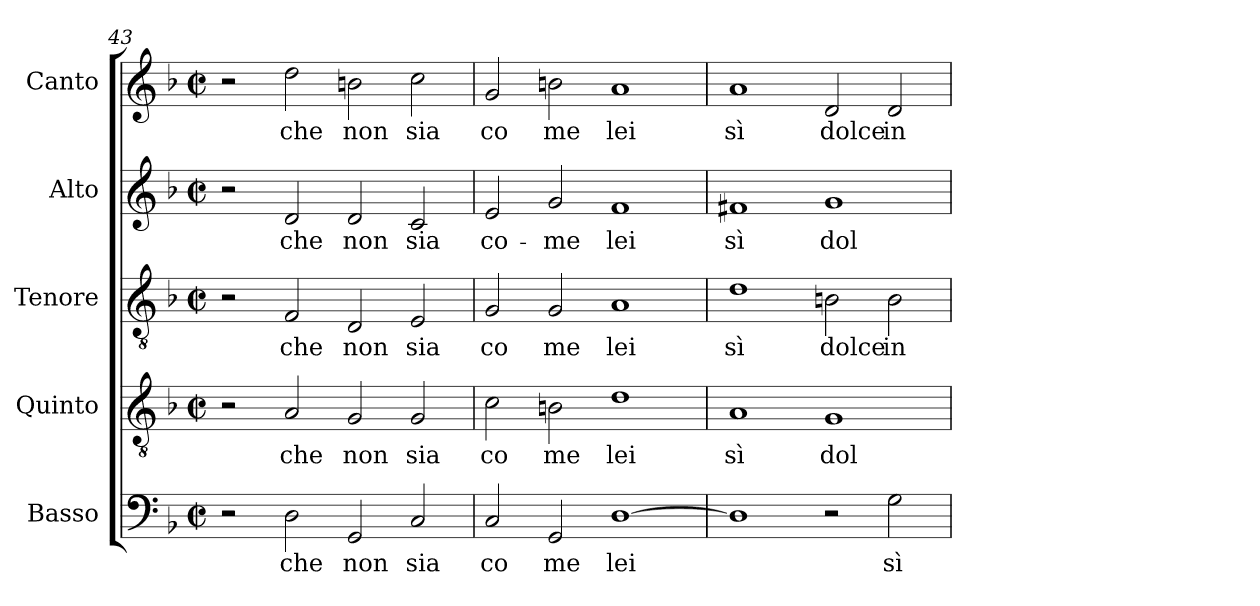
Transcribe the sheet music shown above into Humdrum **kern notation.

**kern	**text	**kern	**text	**kern	**text	**kern	**text	**kern	**text
*part5	*part5	*part4	*part4	*part3	*part3	*part2	*part2	*part1	*part1
*staff5	*staff5	*staff4	*staff4	*staff3	*staff3	*staff2	*staff2	*staff1	*staff1
*I"Basso	*	*I"Quinto	*	*I"Tenore	*	*I"Alto	*	*I"Canto	*
*clefF4	*	*clefGv2	*	*clefGv2	*	*clefG2	*	*clefG2	*
*k[b-]	*	*k[b-]	*	*k[b-]	*	*k[b-]	*	*k[b-]	*
*F:	*	*F:	*	*F:	*	*F:	*	*F:	*
*M2/2	*	*M2/2	*	*M2/2	*	*M2/2	*	*M2/2	*
*met(c|)	*	*met(c|)	*	*met(c|)	*	*met(c|)	*	*met(c|)	*
=43	=43	=43	=43	=43	=43	=43	=43	=43	=43
2r	.	2r	.	2r	.	2r	.	2r	.
!	!LO:LY:b:cj	!	!LO:LY:b:cj	!	!LO:LY:b:cj	!	!LO:LY:b:cj	!	!LO:LY:b:cj
2D\	che	2A/	che	2F/	che	2d/	che	2dd\	che
!	!LO:LY:b:cj	!	!LO:LY:b:cj	!	!LO:LY:b:cj	!	!LO:LY:b:cj	!	!LO:LY:b:cj
2GG/	non	2G/	non	2D/	non	2d/	non	2bn\	non
!	!LO:LY:b:cj	!	!LO:LY:b:cj	!	!LO:LY:b:cj	!	!LO:LY:b:cj	!	!LO:LY:b:cj
2C/	sia	2G/	sia	2E/	sia	2c/	sia	2cc\	sia
=44	=44	=44	=44	=44	=44	=44	=44	=44	=44
!	!LO:LY:b:cj	!	!LO:LY:b:cj	!	!LO:LY:b:cj	!	!LO:LY:b:cj	!	!LO:LY:b:cj
2C/	co	2c\	co	2G/	co	2e/	co-	2g/	co
!	!LO:LY:b:cj	!	!LO:LY:b:cj	!	!LO:LY:b:cj	!	!LO:LY:b:cj	!	!LO:LY:b:cj
2GG/	me	2Bn\	me	2G/	me	2g/	-me	2b\	me
!	!LO:LY:b:cj	!	!LO:LY:b:cj	!	!LO:LY:b:cj	!	!LO:LY:b:cj	!	!LO:LY:b:cj
[>1D	lei	1d	lei	1A	lei	1f	lei	1a	lei
=45	=45	=45	=45	=45	=45	=45	=45	=45	=45
!	!	!	!LO:LY:b:cj	!	!LO:LY:b:cj	!	!LO:LY:b:cj	!	!LO:LY:b:cj
1D]	.	1A	sì	1d	sì	1f#X	sì	1a	sì
!	!	!	!LO:LY:b:cj	!	!LO:LY:b:cj	!	!LO:LY:b:cj	!	!LO:LY:b:cj
2r	.	1G	dol	2Bn\	dolce	1g	dol-	2d/	dolce
!	!LO:LY:b:cj	!	!	!	!LO:LY:b	!	!	!	!LO:LY:b
2G\	sì	.	.	2B\	in	.	.	2d/	in
=	=	=	=	=	=	=	=	=	=
*-	*-	*-	*-	*-	*-	*-	*-	*-	*-
